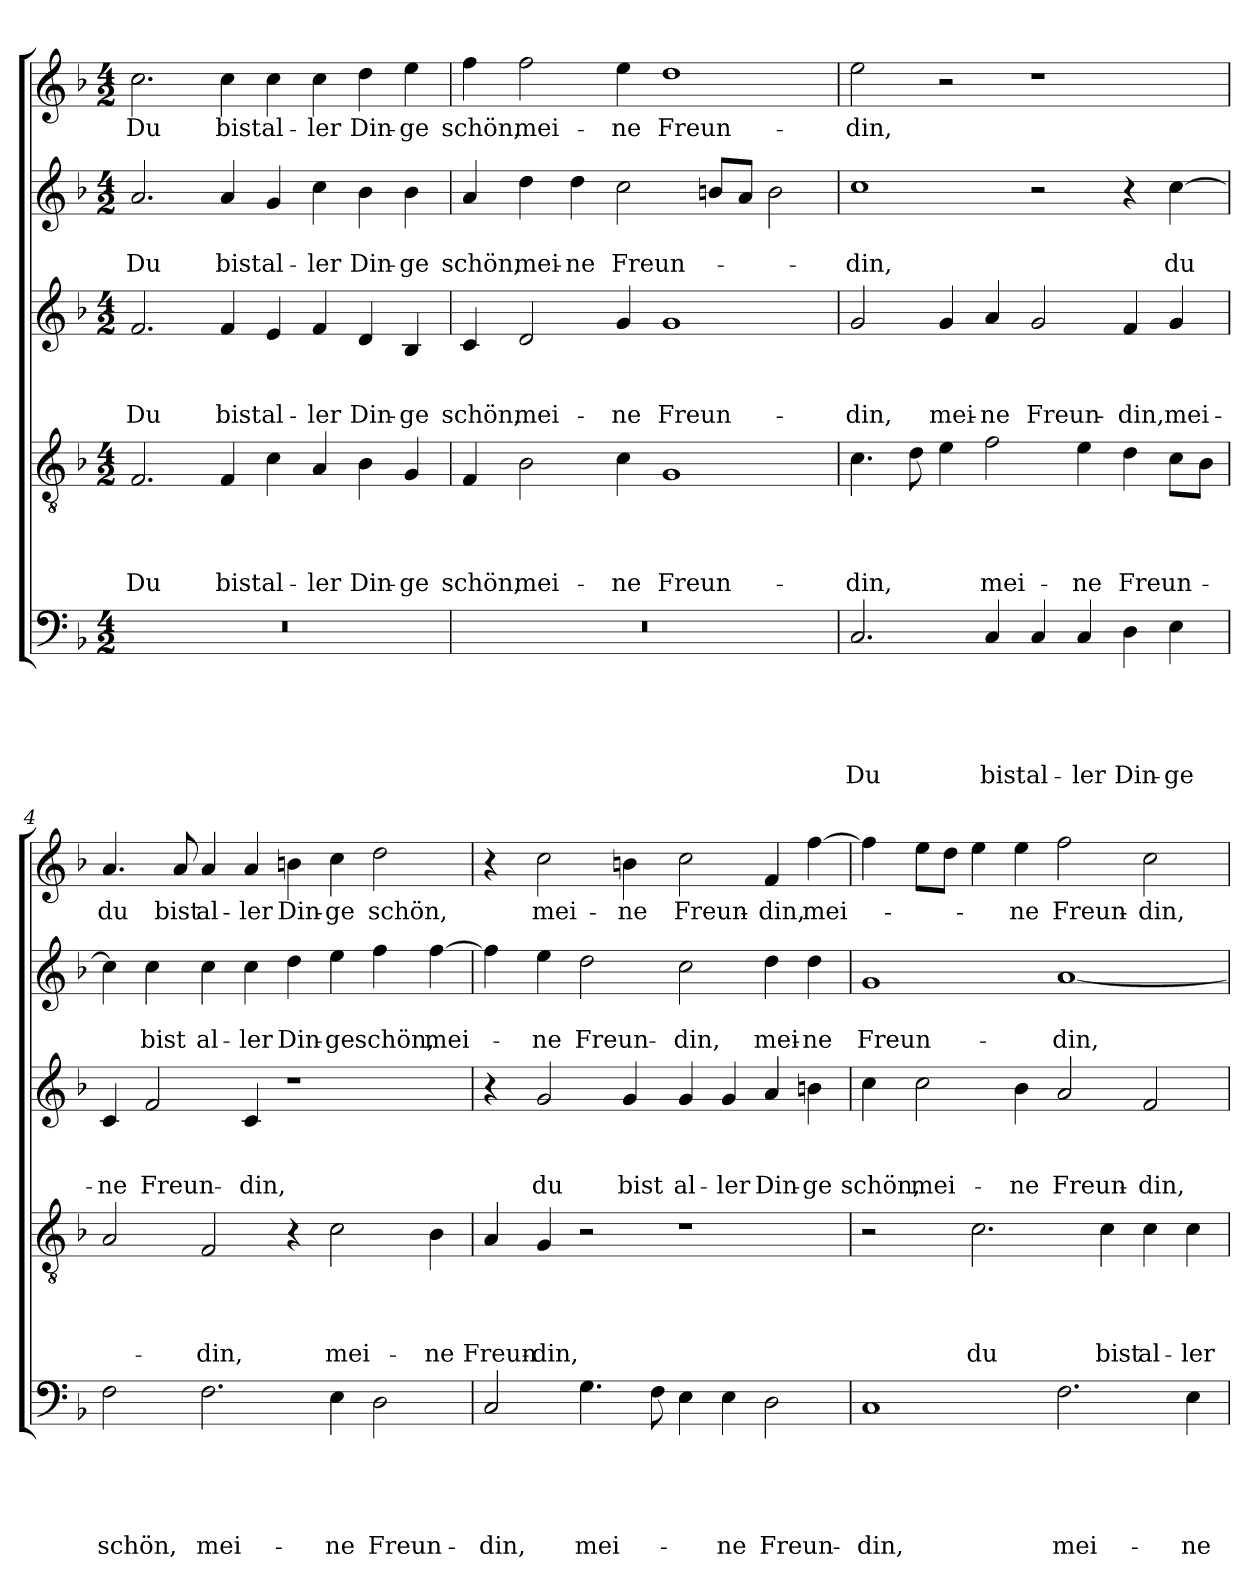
**kern	**text	**text	**text	**text	**text	**kern	**text	**text	**text	**text	**kern	**text	**text	**text	**kern	**text	**text	**kern	**text
*part5	*part5	*part5	*part5	*part5	*part5	*part4	*part4	*part4	*part4	*part4	*part3	*part3	*part3	*part3	*part2	*part2	*part2	*part1	*part1
*staff5	*staff5	*staff5	*staff5	*staff5	*staff5	*staff4	*staff4	*staff4	*staff4	*staff4	*staff3	*staff3	*staff3	*staff3	*staff2	*staff2	*staff2	*staff1	*staff1
*clefF4	*	*	*	*	*	*clefGv2	*	*	*	*	*clefG2	*	*	*	*clefG2	*	*	*clefG2	*
*k[b-]	*	*	*	*	*	*k[b-]	*	*	*	*	*k[b-]	*	*	*	*k[b-]	*	*	*k[b-]	*
*F:	*	*	*	*	*	*F:	*	*	*	*	*F:	*	*	*	*F:	*	*	*F:	*
*M4/2	*	*	*	*	*	*M4/2	*	*	*	*	*M4/2	*	*	*	*M4/2	*	*	*M4/2	*
=1	=1	=1	=1	=1	=1	=1	=1	=1	=1	=1	=1	=1	=1	=1	=1	=1	=1	=1	=1
!	!	!	!	!	!	!	!	!	!	!LO:LY:b	!	!	!	!LO:LY:b	!	!	!LO:LY:b	!	!LO:LY:b
0r	.	.	.	.	.	2.F/	.	.	.	Du	2.f/	.	.	Du	2.a/	.	Du	2.cc\	Du
!	!	!	!	!	!	!	!	!	!	!LO:LY:b	!	!	!	!LO:LY:b	!	!	!LO:LY:b	!	!LO:LY:b
.	.	.	.	.	.	4F/	.	.	.	bist	4f/	.	.	bist	4a/	.	bist	4cc\	bist
!	!	!	!	!	!	!	!	!	!	!LO:LY:b	!	!	!	!LO:LY:b	!	!	!LO:LY:b	!	!LO:LY:b
.	.	.	.	.	.	4c\	.	.	.	al-	4e/	.	.	al-	4g/	.	al-	4cc\	al-
!	!	!	!	!	!	!	!	!	!	!LO:LY:b	!	!	!	!LO:LY:b	!	!	!LO:LY:b	!	!LO:LY:b
.	.	.	.	.	.	4A/	.	.	.	-ler	4f/	.	.	-ler	4cc\	.	-ler	4cc\	-ler
!	!	!	!	!	!	!	!	!	!	!LO:LY:b	!	!	!	!LO:LY:b	!	!	!LO:LY:b	!	!LO:LY:b
.	.	.	.	.	.	4B-\	.	.	.	Din-	4d/	.	.	Din-	4b-\	.	Din-	4dd\	Din-
!	!	!	!	!	!	!	!	!	!	!LO:LY:b	!	!	!	!LO:LY:b	!	!	!LO:LY:b	!	!LO:LY:b
.	.	.	.	.	.	4G/	.	.	.	-ge	4B-/	.	.	-ge	4b-\	.	-ge	4ee\	-ge
=2	=2	=2	=2	=2	=2	=2	=2	=2	=2	=2	=2	=2	=2	=2	=2	=2	=2	=2	=2
!	!	!	!	!	!	!	!	!	!	!LO:LY:b	!	!	!	!LO:LY:b	!	!	!LO:LY:b	!	!LO:LY:b
0r	.	.	.	.	.	4F/	.	.	.	schön,	4c/	.	.	schön,	4a/	.	schön,	4ff\	schön,
!	!	!	!	!	!	!	!	!	!	!LO:LY:b	!	!	!	!LO:LY:b	!	!	!LO:LY:b	!	!LO:LY:b
.	.	.	.	.	.	2B-\	.	.	.	mei-	2d/	.	.	mei-	4dd\	.	mei-	2ff\	mei-
!	!	!	!	!	!	!	!	!	!	!	!	!	!	!	!	!	!LO:LY:b	!	!
.	.	.	.	.	.	.	.	.	.	.	.	.	.	.	4dd\	.	-ne	.	.
!	!	!	!	!	!	!	!	!	!	!LO:LY:b	!	!	!	!LO:LY:b	!	!	!LO:LY:b	!	!LO:LY:b
.	.	.	.	.	.	4c\	.	.	.	-ne	4g/	.	.	-ne	2cc\	.	Freun-	4ee\	-ne
!	!	!	!	!	!	!	!	!	!	!LO:LY:b	!	!	!	!LO:LY:b	!	!	!	!	!LO:LY:b
.	.	.	.	.	.	1G	.	.	.	Freun-	1g	.	.	Freun-	.	.	.	1dd	Freun-
.	.	.	.	.	.	.	.	.	.	.	.	.	.	.	8bn/L	.	.	.	.
.	.	.	.	.	.	.	.	.	.	.	.	.	.	.	8a/J	.	.	.	.
.	.	.	.	.	.	.	.	.	.	.	.	.	.	.	2b\	.	.	.	.
=3	=3	=3	=3	=3	=3	=3	=3	=3	=3	=3	=3	=3	=3	=3	=3	=3	=3	=3	=3
!	!	!	!	!	!LO:LY:b	!	!	!	!	!LO:LY:b	!	!	!	!LO:LY:b	!	!	!LO:LY:b	!	!LO:LY:b
2.C/	.	.	.	.	Du	4.c\	.	.	.	-din,	2g/	.	.	-din,	1cc	.	-din,	2ee\	-din,
.	.	.	.	.	.	8d\	.	.	.	.	.	.	.	.	.	.	.	.	.
!	!	!	!	!	!	!	!	!	!	!	!	!	!	!LO:LY:b	!	!	!	!	!
.	.	.	.	.	.	4e\	.	.	.	.	4g/	.	.	mei-	.	.	.	2r	.
!	!	!	!	!	!LO:LY:b	!	!	!	!	!LO:LY:b	!	!	!	!LO:LY:b	!	!	!	!	!
4C/	.	.	.	.	bist	2f\	.	.	.	mei-	4a/	.	.	-ne	.	.	.	.	.
!	!	!	!	!	!LO:LY:b	!	!	!	!	!	!	!	!	!LO:LY:b	!	!	!	!	!
4C/	.	.	.	.	al-	.	.	.	.	.	2g/	.	.	Freun-	2r	.	.	1r	.
!	!	!	!	!	!LO:LY:b	!	!	!	!	!LO:LY:b	!	!	!	!	!	!	!	!	!
4C/	.	.	.	.	-ler	4e\	.	.	.	-ne	.	.	.	.	.	.	.	.	.
!	!	!	!	!	!LO:LY:b	!	!	!	!	!LO:LY:b	!	!	!	!LO:LY:b	!	!	!	!	!
4D\	.	.	.	.	Din-	4d\	.	.	.	Freun-	4f/	.	.	-din,	4r	.	.	.	.
!	!	!	!	!	!LO:LY:b	!	!	!	!	!	!	!	!	!LO:LY:b	!	!	!LO:LY:b	!	!
4E\	.	.	.	.	-ge	8c\L	.	.	.	.	4g/	.	.	mei-	[4cc\	.	du	.	.
.	.	.	.	.	.	8B-\J	.	.	.	.	.	.	.	.	.	.	.	.	.
!!LO:LB:g=z
=4	=4	=4	=4	=4	=4	=4	=4	=4	=4	=4	=4	=4	=4	=4	=4	=4	=4	=4	=4
!	!	!	!	!	!LO:LY:b	!	!	!	!	!	!	!	!	!LO:LY:b	!	!	!	!	!LO:LY:b
2F\	.	.	.	.	schön,	2A/	.	.	.	.	4c/	.	.	-ne	4cc\]	.	.	4.a/	du
!	!	!	!	!	!	!	!	!	!	!	!	!	!	!LO:LY:b	!	!	!LO:LY:b	!	!
.	.	.	.	.	.	.	.	.	.	.	2f/	.	.	Freun-	4cc\	.	bist	.	.
!	!	!	!	!	!	!	!	!	!	!	!	!	!	!	!	!	!	!	!LO:LY:b
.	.	.	.	.	.	.	.	.	.	.	.	.	.	.	.	.	.	8a/	bist
!	!	!	!	!	!LO:LY:b	!	!	!	!	!LO:LY:b	!	!	!	!	!	!	!LO:LY:b	!	!LO:LY:b
2.F\	.	.	.	.	mei-	2F/	.	.	.	-din,	.	.	.	.	4cc\	.	al-	4a/	al-
!	!	!	!	!	!	!	!	!	!	!	!	!	!	!LO:LY:b	!	!	!LO:LY:b	!	!LO:LY:b
.	.	.	.	.	.	.	.	.	.	.	4c/	.	.	-din,	4cc\	.	-ler	4a/	-ler
!	!	!	!	!	!	!	!	!	!	!	!	!	!	!	!	!	!LO:LY:b	!	!LO:LY:b
.	.	.	.	.	.	4r	.	.	.	.	1r	.	.	.	4dd\	.	Din-	4bn\	Din-
!	!	!	!	!	!LO:LY:b	!	!	!	!	!LO:LY:b	!	!	!	!	!	!	!LO:LY:b	!	!LO:LY:b
4E\	.	.	.	.	-ne	2c\	.	.	.	mei-	.	.	.	.	4ee\	.	-ge	4cc\	-ge
!	!	!	!	!	!LO:LY:b	!	!	!	!	!	!	!	!	!	!	!	!LO:LY:b	!	!LO:LY:b
2D\	.	.	.	.	Freun-	.	.	.	.	.	.	.	.	.	4ff\	.	schön,	2dd\	schön,
!	!	!	!	!	!	!	!	!	!	!LO:LY:b	!	!	!	!	!	!	!LO:LY:b	!	!
.	.	.	.	.	.	4B-\	.	.	.	-ne	.	.	.	.	[4ff\	.	mei-	.	.
=5	=5	=5	=5	=5	=5	=5	=5	=5	=5	=5	=5	=5	=5	=5	=5	=5	=5	=5	=5
!	!	!	!	!	!LO:LY:b	!	!	!	!	!LO:LY:b	!	!	!	!	!	!	!	!	!
2C/	.	.	.	.	-din,	4A/	.	.	.	Freun-	4r	.	.	.	4ff\]	.	.	4r	.
!	!	!	!	!	!	!	!	!	!	!LO:LY:b	!	!	!	!LO:LY:b	!	!	!LO:LY:b	!	!LO:LY:b
.	.	.	.	.	.	4G/	.	.	.	-din,	2g/	.	.	du	4ee\	.	-ne	2cc\	mei-
!	!	!	!	!	!LO:LY:b	!	!	!	!	!	!	!	!	!	!	!	!LO:LY:b	!	!
4.G\	.	.	.	.	mei-	2r	.	.	.	.	.	.	.	.	2dd\	.	Freun-	.	.
!	!	!	!	!	!	!	!	!	!	!	!	!	!	!LO:LY:b	!	!	!	!	!LO:LY:b
.	.	.	.	.	.	.	.	.	.	.	4g/	.	.	bist	.	.	.	4bn\	-ne
8F\	.	.	.	.	.	.	.	.	.	.	.	.	.	.	.	.	.	.	.
!	!	!	!	!	!	!	!	!	!	!	!	!	!	!LO:LY:b	!	!	!LO:LY:b	!	!LO:LY:b
4E\	.	.	.	.	.	1r	.	.	.	.	4g/	.	.	al-	2cc\	.	-din,	2cc\	Freun-
!	!	!	!	!	!LO:LY:b	!	!	!	!	!	!	!	!	!LO:LY:b	!	!	!	!	!
4E\	.	.	.	.	-ne	.	.	.	.	.	4g/	.	.	-ler	.	.	.	.	.
!	!	!	!	!	!LO:LY:b	!	!	!	!	!	!	!	!	!LO:LY:b	!	!	!LO:LY:b	!	!LO:LY:b
2D\	.	.	.	.	Freun-	.	.	.	.	.	4a/	.	.	Din-	4dd\	.	mei-	4f/	-din,
!	!	!	!	!	!	!	!	!	!	!	!	!	!	!LO:LY:b	!	!	!LO:LY:b	!	!LO:LY:b
.	.	.	.	.	.	.	.	.	.	.	4bn\	.	.	-ge	4dd\	.	-ne	[4ff\	mei-
=6	=6	=6	=6	=6	=6	=6	=6	=6	=6	=6	=6	=6	=6	=6	=6	=6	=6	=6	=6
!	!	!	!	!	!LO:LY:b	!	!	!	!	!	!	!	!	!LO:LY:b	!	!	!LO:LY:b	!	!
1C	.	.	.	.	-din,	2r	.	.	.	.	4cc\	.	.	schön,	1g	.	Freun-	4ff\]	.
!	!	!	!	!	!	!	!	!	!	!	!	!	!	!LO:LY:b	!	!	!	!	!
.	.	.	.	.	.	.	.	.	.	.	2cc\	.	.	mei-	.	.	.	8ee\L	.
.	.	.	.	.	.	.	.	.	.	.	.	.	.	.	.	.	.	8dd\J	.
!	!	!	!	!	!	!	!	!	!	!LO:LY:b	!	!	!	!	!	!	!	!	!
.	.	.	.	.	.	2.c\	.	.	.	du	.	.	.	.	.	.	.	4ee\	.
!	!	!	!	!	!	!	!	!	!	!	!	!	!	!LO:LY:b	!	!	!	!	!LO:LY:b
.	.	.	.	.	.	.	.	.	.	.	4b-\	.	.	-ne	.	.	.	4ee\	-ne
!	!	!	!	!	!LO:LY:b	!	!	!	!	!	!	!	!	!LO:LY:b	!	!	!LO:LY:b	!	!LO:LY:b
2.F\	.	.	.	.	mei-	.	.	.	.	.	2a/	.	.	Freun-	[1a	.	-din,	2ff\	Freun-
!	!	!	!	!	!	!	!	!	!	!LO:LY:b	!	!	!	!	!	!	!	!	!
.	.	.	.	.	.	4c\	.	.	.	bist	.	.	.	.	.	.	.	.	.
!	!	!	!	!	!	!	!	!	!	!LO:LY:b	!	!	!	!LO:LY:b	!	!	!	!	!LO:LY:b
.	.	.	.	.	.	4c\	.	.	.	al-	2f/	.	.	-din,	.	.	.	2cc\	-din,
!	!	!	!	!	!LO:LY:b	!	!	!	!	!LO:LY:b	!	!	!	!	!	!	!	!	!
4E\	.	.	.	.	-ne	4c\	.	.	.	-ler	.	.	.	.	.	.	.	.	.
=	=	=	=	=	=	=	=	=	=	=	=	=	=	=	=	=	=	=	=
*-	*-	*-	*-	*-	*-	*-	*-	*-	*-	*-	*-	*-	*-	*-	*-	*-	*-	*-	*-
